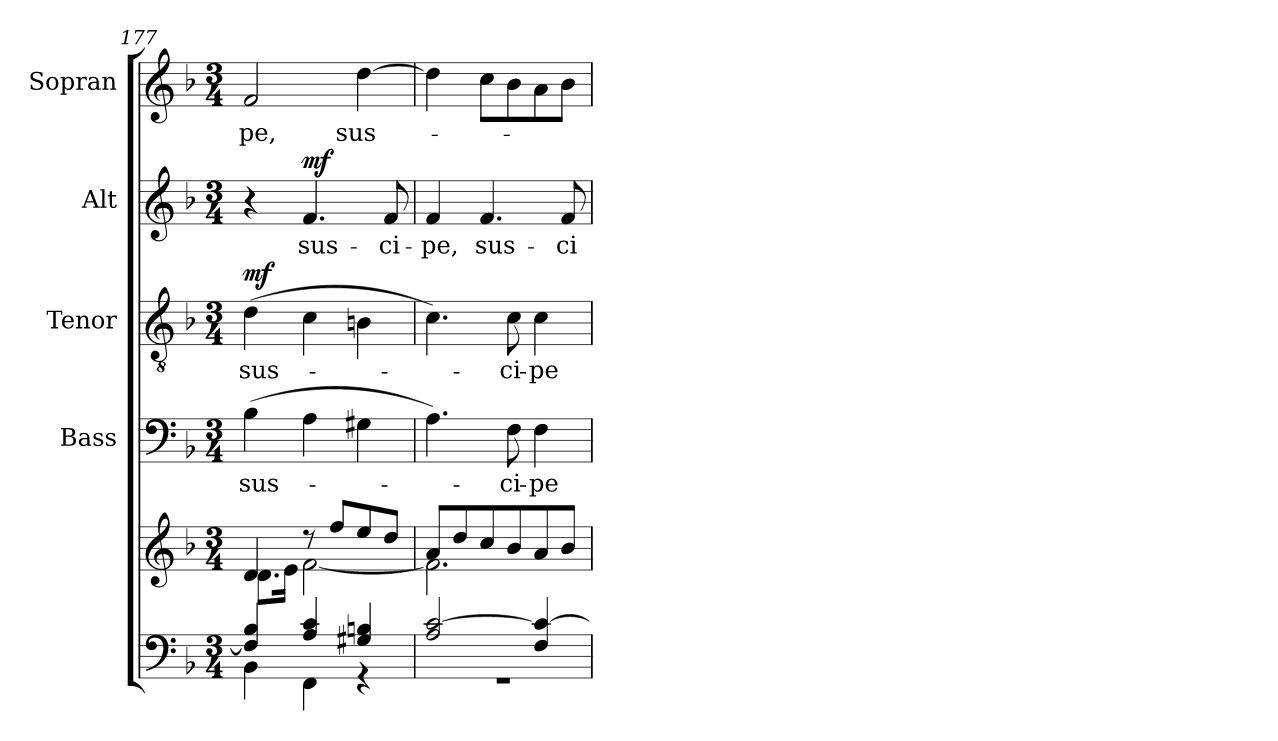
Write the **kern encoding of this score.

**kern	**kern	**kern	**text	**kern	**text	**dynam	**kern	**text	**dynam	**kern	**text
*part5	*part5	*part4	*part4	*part3	*part3	*part3	*part2	*part2	*part2	*part1	*part1
*staff6	*staff5	*staff4	*staff4	*staff3	*staff3	*staff3	*staff2	*staff2	*staff2	*staff1	*staff1
*	*	*I"Bass	*	*I"Tenor	*	*	*I"Alt	*	*	*I"Sopran	*
*	*	*I'B.	*	*I'T.	*	*	*I'A.	*	*	*I'S.	*
*clefF4	*clefG2	*clefF4	*	*clefGv2	*	*	*clefG2	*	*	*clefG2	*
*k[b-]	*k[b-]	*k[b-]	*	*k[b-]	*	*	*k[b-]	*	*	*k[b-]	*
*F:	*F:	*F:	*	*F:	*	*	*F:	*	*	*F:	*
*M3/4	*M3/4	*M3/4	*	*M3/4	*	*	*M3/4	*	*	*M3/4	*
=177	=177	=177	=177	=177	=177	=177	=177	=177	=177	=177	=177
*^	*^	*	*	*	*	*	*	*	*	*	*
!	!	!	!	!	!LO:LY:b	!	!LO:LY:b	!LO:DY:a	!	!	!	!	!LO:LY:b
4F/] 4B-/	4BB-\	4d/	8.d\L	(>4B-\	sus-	(>4d\	sus-	mf	4r	.	.	2f/	-pe,
.	.	.	16e\Jk	.	.	.	.	.	.	.	.	.	.
!	!	!	!	!	!	!	!	!	!	!LO:LY:b	!LO:DY:a	!	!
4A/ 4c/	4FF\	8rdd	[<2f\	4A\	.	4c\	.	.	4.f/	sus-	mf	.	.
.	.	8ff/L	.	.	.	.	.	.	.	.	.	.	.
!	!	!	!	!	!	!	!	!	!	!	!	!	!LO:LY:b
4G#X/ 4Bn/	4rGG	8ee/	.	4G#X\	.	4Bn\	.	.	.	.	.	[4dd\	sus-
!	!	!	!	!	!	!	!	!	!	!LO:LY:b	!	!	!
.	.	8dd/J	.	.	.	.	.	.	8f/	-ci-	.	.	.
!!LO:PB:g=z
=178	=178	=178	=178	=178	=178	=178	=178	=178	=178	=178	=178	=178	=178
!	!LO:N:vis=1	!	!	!	!	!	!	!	!	!LO:LY:b	!	!	!
2A/ [>2c/	2.rAA	8a/L	2.f\]	4.A\)	.	4.c\)	.	.	4f/	-pe,	.	4dd\]	.
.	.	8dd/	.	.	.	.	.	.	.	.	.	.	.
!	!	!	!	!	!	!	!	!	!	!LO:LY:b	!	!	!
.	.	8cc/	.	.	.	.	.	.	4.f/	sus-	.	8cc\L	.
!	!	!	!	!	!LO:LY:b	!	!LO:LY:b	!	!	!	!	!	!
.	.	8b-/	.	8F\	-ci-	8c\	-ci-	.	.	.	.	8b-\	.
!	!	!	!	!	!LO:LY:b	!	!LO:LY:b	!	!	!	!	!	!
4F/ 4c/_	.	8a/	.	4F\	-pe	4c\	-pe	.	.	.	.	8a\	.
!	!	!	!	!	!	!	!	!	!	!LO:LY:b	!	!	!
.	.	8b-/J	.	.	.	.	.	.	8f/	-ci-	.	8b-\J	.
*v	*v	*	*	*	*	*	*	*	*	*	*	*	*
*	*v	*v	*	*	*	*	*	*	*	*	*	*
=	=	=	=	=	=	=	=	=	=	=	=
*-	*-	*-	*-	*-	*-	*-	*-	*-	*-	*-	*-
